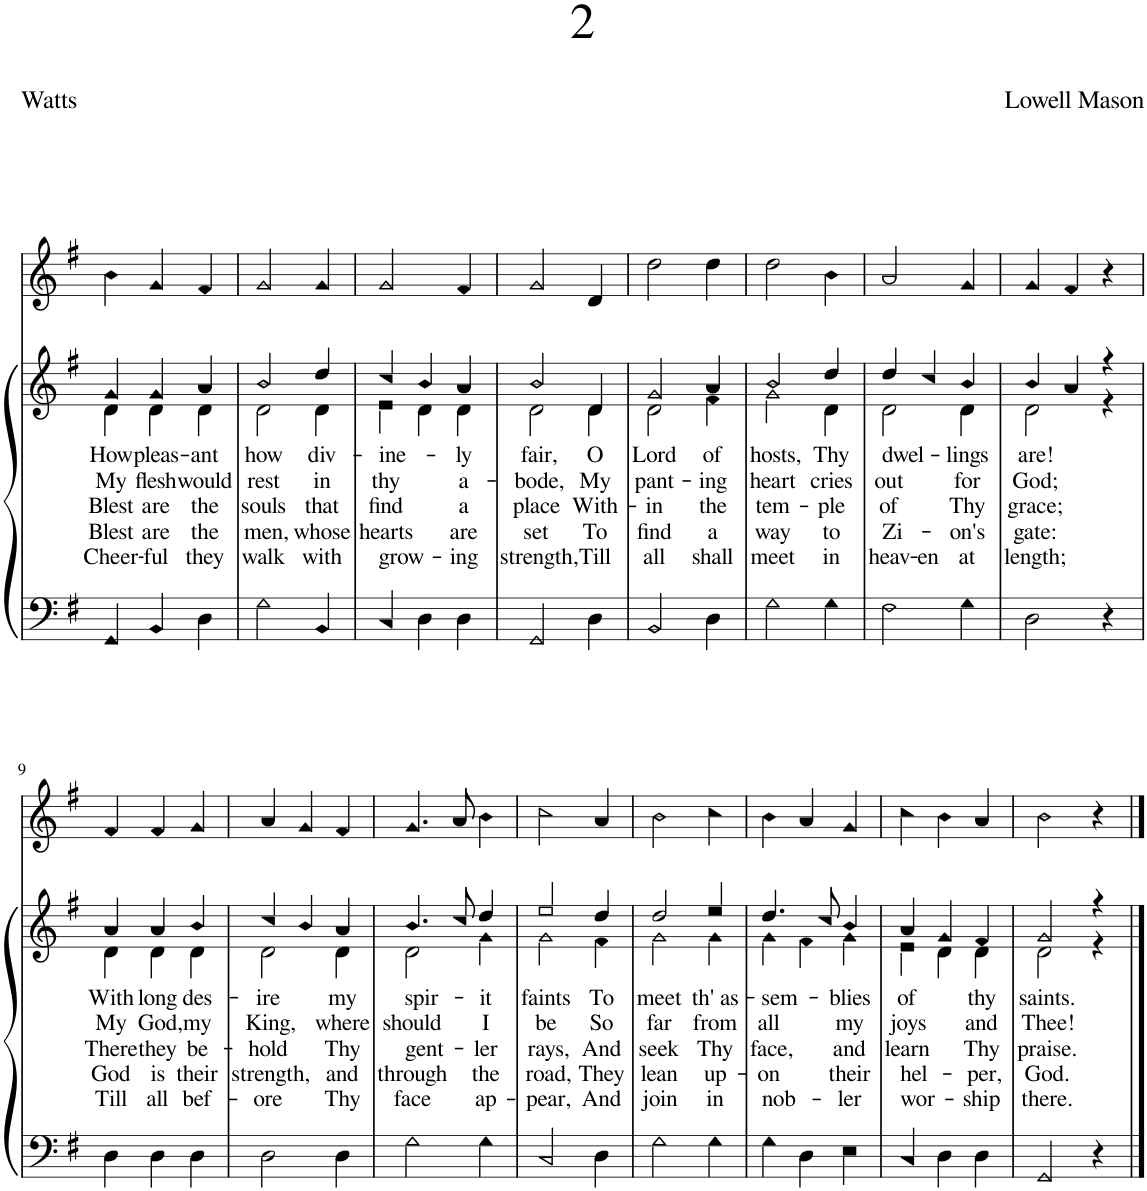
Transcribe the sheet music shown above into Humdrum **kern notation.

**kern	**kern	**text	**text	**text	**text	**text	**kern
*part2	*part2	*part2	*part2	*part2	*part2	*part2	*part1
*staff3	*staff2	*staff2	*staff2	*staff2	*staff2	*staff2	*staff1
*I"Pipe Organ	*	*	*	*	*	*	*I"Voice
*I'P Org	*	*	*	*	*	*	*
*clefF4	*clefG2	*	*	*	*	*	*clefG2
*k[f#]	*k[f#]	*	*	*	*	*	*k[f#]
*M3/4	*M3/4	*	*	*	*	*	*M3/4
=1	=1	=1	=1	=1	=1	=1	=1
!	!	!LO:LY:b	!LO:LY:b	!LO:LY:b	!LO:LY:b	!LO:LY:b	!
*	*^	*	*	*	*	*	*
4GG/	4g/	4d\	How	My	Blest	Blest	Cheer-	4b\
!	!	!	!LO:LY:b	!LO:LY:b	!LO:LY:b	!LO:LY:b	!LO:LY:b	!
4BB/	4g/	4d\	pleas-	flesh	are	are	-ful	4g/
!	!	!	!LO:LY:b	!LO:LY:b	!LO:LY:b	!LO:LY:b	!LO:LY:b	!
4D\	4a/	4d\	-ant	would	the	the	they	4f#/
=2	=2	=2	=2	=2	=2	=2	=2	=2
!	!	!	!LO:LY:b	!LO:LY:b	!LO:LY:b	!LO:LY:b	!LO:LY:b	!
2G\	2b/	2d\	how	rest	souls	men,	walk	2g/
!	!	!	!LO:LY:b	!LO:LY:b	!LO:LY:b	!LO:LY:b	!LO:LY:b	!
4BB/	4dd/	4d\	div-	in	that	whose	with	4g/
=3	=3	=3	=3	=3	=3	=3	=3	=3
!	!	!	!LO:LY:b	!LO:LY:b	!LO:LY:b	!LO:LY:b	!LO:LY:b	!
4C/	4cc/	4e\	-ine-	thy	find	hearts	grow-	2g/
4D\	4b/	4d\	.	.	.	.	.	.
!	!	!	!LO:LY:b	!LO:LY:b	!LO:LY:b	!LO:LY:b	!LO:LY:b	!
4D\	4a/	4d\	-ly	a-	a	are	-ing	4f#/
=4	=4	=4	=4	=4	=4	=4	=4	=4
!	!	!	!LO:LY:b	!LO:LY:b	!LO:LY:b	!LO:LY:b	!LO:LY:b	!
2GG/	2b/	2d\	fair,	-bode,	place	set	strength,	2g/
!	!	!	!LO:LY:b	!LO:LY:b	!LO:LY:b	!LO:LY:b	!LO:LY:b	!
4D\	4d/	4d\	O	My	With-	To	Till	4d/
=5	=5	=5	=5	=5	=5	=5	=5	=5
!	!	!	!LO:LY:b	!LO:LY:b	!LO:LY:b	!LO:LY:b	!LO:LY:b	!
2BB/	2g/	2d\	Lord	pant-	-in	find	all	2dd\
!	!	!	!LO:LY:b	!LO:LY:b	!LO:LY:b	!LO:LY:b	!LO:LY:b	!
4D\	4a/	4f#\	of	-ing	the	a	shall	4dd\
=6	=6	=6	=6	=6	=6	=6	=6	=6
!	!	!	!LO:LY:b	!LO:LY:b	!LO:LY:b	!LO:LY:b	!LO:LY:b	!
2G\	2b/	2g\	hosts,	heart	tem-	way	meet	2dd\
!	!	!	!LO:LY:b	!LO:LY:b	!LO:LY:b	!LO:LY:b	!LO:LY:b	!
4G\	4dd/	4d\	Thy	cries	-ple	to	in	4b\
=7	=7	=7	=7	=7	=7	=7	=7	=7
!	!	!	!LO:LY:b	!LO:LY:b	!LO:LY:b	!LO:LY:b	!LO:LY:b	!
2F#\	4dd/	2d\	dwel-	out	of	Zi-	heav-	2a/
!	!	!	!	!	!	!	!LO:LY:b	!
.	4cc/	.	.	.	.	.	-en	.
!	!	!	!LO:LY:b	!LO:LY:b	!LO:LY:b	!LO:LY:b	!LO:LY:b	!
4G\	4b/	4d\	-lings	for	Thy	-on's	at	4g/
=8	=8	=8	=8	=8	=8	=8	=8	=8
!	!	!	!LO:LY:b	!LO:LY:b	!LO:LY:b	!LO:LY:b	!LO:LY:b	!
2D\	4b/	2d\	are!	God;	grace;	gate:	length;	4g/
.	4a/	.	.	.	.	.	.	4f#/
4r	4r	4r	.	.	.	.	.	4r
!!LO:LB:g=z
=9	=9	=9	=9	=9	=9	=9	=9	=9
!	!	!	!LO:LY:b	!LO:LY:b	!LO:LY:b	!LO:LY:b	!LO:LY:b	!
4D\	4a/	4d\	With	My	There	God	Till	4f#/
!	!	!	!LO:LY:b	!LO:LY:b	!LO:LY:b	!LO:LY:b	!LO:LY:b	!
4D\	4a/	4d\	long	God,	they	is	all	4f#/
!	!	!	!LO:LY:b	!LO:LY:b	!LO:LY:b	!LO:LY:b	!LO:LY:b	!
4D\	4b/	4d\	des-	my	be-	their	bef-	4g/
=10	=10	=10	=10	=10	=10	=10	=10	=10
!	!	!	!LO:LY:b	!LO:LY:b	!LO:LY:b	!LO:LY:b	!LO:LY:b	!
2D\	4cc/	2d\	-ire	King,	-hold	strength,	-ore	4a/
.	4b/	.	.	.	.	.	.	4g/
!	!	!	!LO:LY:b	!LO:LY:b	!LO:LY:b	!LO:LY:b	!LO:LY:b	!
4D\	4a/	4d\	my	where	Thy	and	Thy	4f#/
=11	=11	=11	=11	=11	=11	=11	=11	=11
!	!	!	!LO:LY:b	!LO:LY:b	!LO:LY:b	!LO:LY:b	!LO:LY:b	!
2G\	4.b/	2d\	spir-	should	gent-	through	face	4.g/
.	8cc/	.	.	.	.	.	.	8a/
!	!	!	!LO:LY:b	!LO:LY:b	!LO:LY:b	!LO:LY:b	!LO:LY:b	!
4G\	4dd/	4g\	-it	I	-ler	the	ap-	4b\
=12	=12	=12	=12	=12	=12	=12	=12	=12
!	!	!	!LO:LY:b	!LO:LY:b	!LO:LY:b	!LO:LY:b	!LO:LY:b	!
2C/	2ee/	2g\	faints	be	rays,	road,	-pear,	2cc\
!	!	!	!LO:LY:b	!LO:LY:b	!LO:LY:b	!LO:LY:b	!LO:LY:b	!
4D\	4dd/	4f#\	To	So	And	They	And	4a/
=13	=13	=13	=13	=13	=13	=13	=13	=13
!	!	!	!LO:LY:b	!LO:LY:b	!LO:LY:b	!LO:LY:b	!LO:LY:b	!
2G\	2dd/	2g\	meet	far	seek	lean	join	2b\
!	!	!	!LO:LY:b	!LO:LY:b	!LO:LY:b	!LO:LY:b	!LO:LY:b	!
4G\	4ee/	4g\	th' as-	from	Thy	up-	in	4cc\
=14	=14	=14	=14	=14	=14	=14	=14	=14
!	!	!	!LO:LY:b	!LO:LY:b	!LO:LY:b	!LO:LY:b	!LO:LY:b	!
4G\	4.dd/	4g\	-sem-	all	face,	-on	nob-	4b\
4D\	.	4f#\	.	.	.	.	.	4a/
.	8cc/	.	.	.	.	.	.	.
!	!	!	!LO:LY:b	!LO:LY:b	!LO:LY:b	!LO:LY:b	!LO:LY:b	!
4E\	4b/	4g\	-blies	my	and	their	-ler	4g/
=15	=15	=15	=15	=15	=15	=15	=15	=15
!	!	!	!LO:LY:b	!LO:LY:b	!LO:LY:b	!LO:LY:b	!LO:LY:b	!
4C/	4a/	4e\	of	joys	learn	hel-	wor-	4cc\
4D\	4g/	4d\	.	.	.	.	.	4b\
!	!	!	!LO:LY:b	!LO:LY:b	!LO:LY:b	!LO:LY:b	!LO:LY:b	!
4D\	4f#/	4d\	thy	and	Thy	-per,	-ship	4a/
=16	=16	=16	=16	=16	=16	=16	=16	=16
!	!	!	!LO:LY:b	!LO:LY:b	!LO:LY:b	!LO:LY:b	!LO:LY:b	!
2GG/	2g/	2d\	saints.	Thee!	praise.	God.	there.	2b\
4r	4r	4r	.	.	.	.	.	4r
*	*v	*v	*	*	*	*	*	*
==	==	==	==	==	==	==	==
*-	*-	*-	*-	*-	*-	*-	*-
